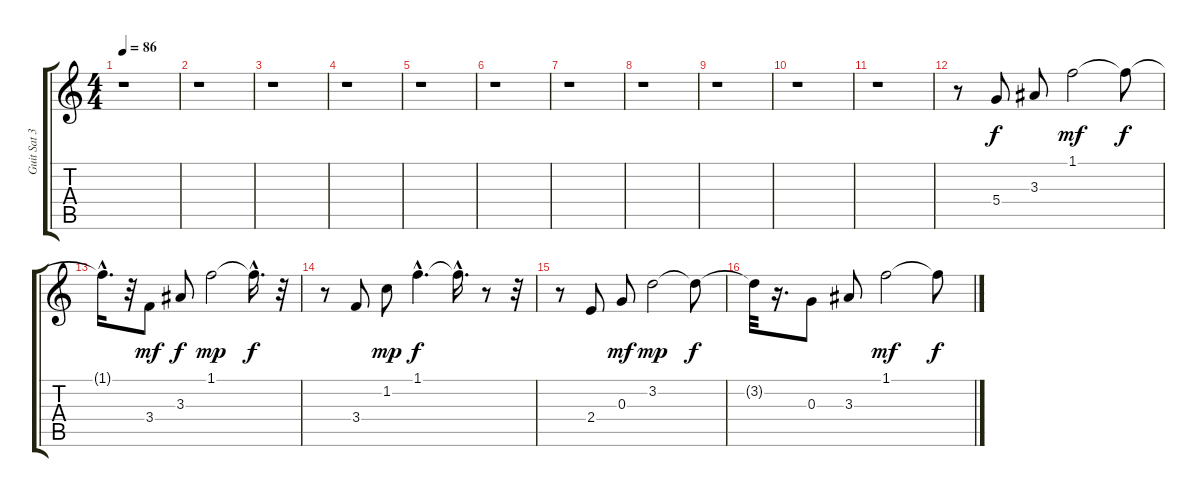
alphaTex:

\track ("Guit Sat 3" "Guit Sat 3") {instrument distortionguitar}
\staff {score tabs}
\tuning (E4 B3 G3 D3 A2 E2) {hide}
\ts (4 4)
\tempo 86
\clef g2
\ks c
r.1{dy f} |
r.1 |
r.1 |
r.1 |
r.1 |
r.1 |
r.1 |
r.1 |
r.1 |
r.1 |
r.1 |
r.8 5.4.8 3.3.8 1.1.2{dy mf} 1.1{t}.8{dy f} |
1.1{hac t}.16{d} r.32 3.4.8{dy mf} 3.3.8{dy f} 1.1.2{dy mp} 1.1{hac t}.16{d dy f} r.32 |
r.8 3.4.8 1.2.8{dy mp} 1.1{hac}.4{d dy f} 1.1{hac t}.16{d} r.8 r.32 |
r.8 2.4.8 0.3.8{dy mf} 3.2.2{dy mp} 3.2{t}.8{dy f} |
3.2{t}.32 r.16{d} 0.3.8 3.3.8 1.1.2{dy mf} 1.1{t}.8{dy f}
